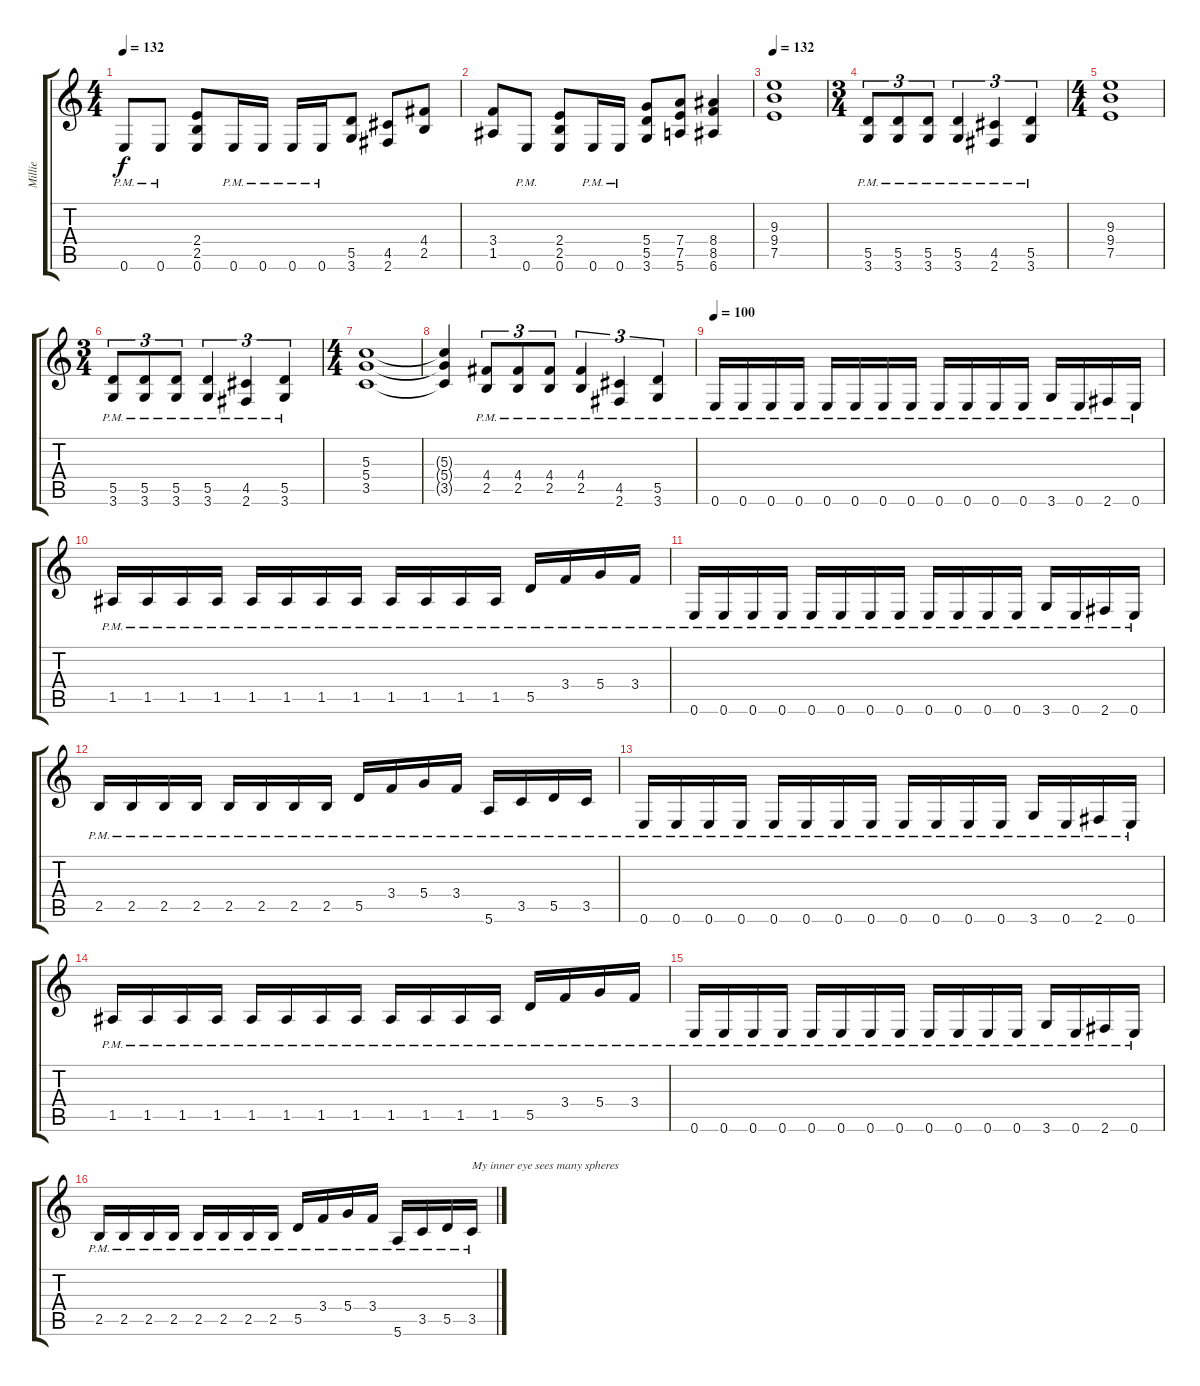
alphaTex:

\track ("Millie" "Millie") {instrument distortionguitar}
\staff {score tabs}
\tuning (E4 B3 G3 D3 A2 E2) {hide}
\ts (4 4)
\tempo 132
\clef g2
\ks c
0.6{pm}.8{dy f} 0.6{pm}.8 (2.4 2.5 0.6).8 0.6{pm}.16 0.6{pm}.16 0.6{pm}.16 0.6{pm}.16 (5.5 3.6).8 (4.5 2.6).8 (4.4 2.5).8 |
(3.4 1.5).8 0.6{pm}.8 (2.4 2.5 0.6).8 0.6{pm}.16 0.6{pm}.16 (5.4 5.5 3.6).8 (7.4 7.5 5.6).8 (8.4 8.5 6.6).4 |
\tempo 132
(9.3 9.4 7.5).1 |
\ts (3 4)
(5.5{pm} 3.6{pm}).8{tu (3 2)} (5.5{pm} 3.6{pm}).8{tu (3 2)} (5.5{pm} 3.6{pm}).8{tu (3 2)} (5.5{pm} 3.6{pm}).4{tu (3 2)} (4.5{pm} 2.6{pm}).4{tu (3 2)} (5.5{pm} 3.6{pm}).4{tu (3 2)} |
\ts (4 4)
(9.3 9.4 7.5).1 |
\ts (3 4)
(5.5{pm} 3.6{pm}).8{tu (3 2)} (5.5{pm} 3.6{pm}).8{tu (3 2)} (5.5{pm} 3.6{pm}).8{tu (3 2)} (5.5{pm} 3.6{pm}).4{tu (3 2)} (4.5{pm} 2.6{pm}).4{tu (3 2)} (5.5{pm} 3.6{pm}).4{tu (3 2)} |
\ts (4 4)
(5.3 5.4 3.5).1 |
(5.3{t} 5.4{t} 3.5{t}).4 (4.4{pm} 2.5{pm}).8{tu (3 2)} (4.4{pm} 2.5{pm}).8{tu (3 2)} (4.4{pm} 2.5{pm}).8{tu (3 2)} (4.4{pm} 2.5{pm}).4{tu (3 2)} (4.5{pm} 2.6{pm}).4{tu (3 2)} (5.5{pm} 3.6{pm}).4{tu (3 2)} |
\tempo 100
0.6{pm}.16 0.6{pm}.16 0.6{pm}.16 0.6{pm}.16 0.6{pm}.16 0.6{pm}.16 0.6{pm}.16 0.6{pm}.16 0.6{pm}.16 0.6{pm}.16 0.6{pm}.16 0.6{pm}.16 3.6{pm}.16 0.6{pm}.16 2.6{pm}.16 0.6{pm}.16 |
1.5{pm}.16 1.5{pm}.16 1.5{pm}.16 1.5{pm}.16 1.5{pm}.16 1.5{pm}.16 1.5{pm}.16 1.5{pm}.16 1.5{pm}.16 1.5{pm}.16 1.5{pm}.16 1.5{pm}.16 5.5{pm}.16 3.4{pm}.16 5.4{pm}.16 3.4{pm}.16 |
0.6{pm}.16 0.6{pm}.16 0.6{pm}.16 0.6{pm}.16 0.6{pm}.16 0.6{pm}.16 0.6{pm}.16 0.6{pm}.16 0.6{pm}.16 0.6{pm}.16 0.6{pm}.16 0.6{pm}.16 3.6{pm}.16 0.6{pm}.16 2.6{pm}.16 0.6{pm}.16 |
2.5{pm}.16 2.5{pm}.16 2.5{pm}.16 2.5{pm}.16 2.5{pm}.16 2.5{pm}.16 2.5{pm}.16 2.5{pm}.16 5.5{pm}.16 3.4{pm}.16 5.4{pm}.16 3.4{pm}.16 5.6{pm}.16 3.5{pm}.16 5.5{pm}.16 3.5{pm}.16 |
0.6{pm}.16 0.6{pm}.16 0.6{pm}.16 0.6{pm}.16 0.6{pm}.16 0.6{pm}.16 0.6{pm}.16 0.6{pm}.16 0.6{pm}.16 0.6{pm}.16 0.6{pm}.16 0.6{pm}.16 3.6{pm}.16 0.6{pm}.16 2.6{pm}.16 0.6{pm}.16 |
1.5{pm}.16 1.5{pm}.16 1.5{pm}.16 1.5{pm}.16 1.5{pm}.16 1.5{pm}.16 1.5{pm}.16 1.5{pm}.16 1.5{pm}.16 1.5{pm}.16 1.5{pm}.16 1.5{pm}.16 5.5{pm}.16 3.4{pm}.16 5.4{pm}.16 3.4{pm}.16 |
0.6{pm}.16 0.6{pm}.16 0.6{pm}.16 0.6{pm}.16 0.6{pm}.16 0.6{pm}.16 0.6{pm}.16 0.6{pm}.16 0.6{pm}.16 0.6{pm}.16 0.6{pm}.16 0.6{pm}.16 3.6{pm}.16 0.6{pm}.16 2.6{pm}.16 0.6{pm}.16 |
2.5{pm}.16 2.5{pm}.16 2.5{pm}.16 2.5{pm}.16 2.5{pm}.16 2.5{pm}.16 2.5{pm}.16 2.5{pm}.16 5.5{pm}.16 3.4{pm}.16 5.4{pm}.16 3.4{pm}.16 5.6{pm}.16 3.5{pm}.16 5.5{pm}.16 3.5{pm}.16{txt "My inner eye sees many spheres"}
